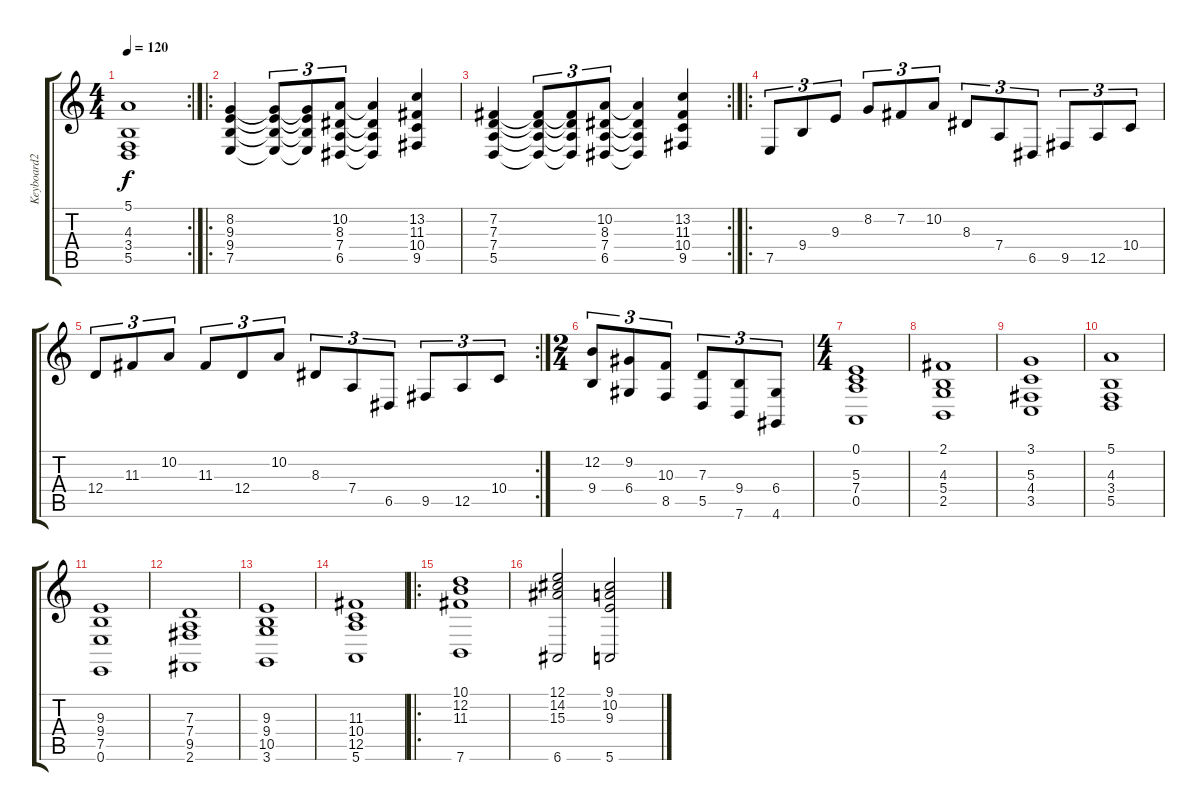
\track ("Keyboard2" "Keyboard2") {instrument stringensemble1}
\staff {score tabs}
\tuning (E4 B3 G3 D3 A2 E2) {hide}
\rc 2
\ts (4 4)
\tempo 120
\clef g2
\ks c
(5.1 4.3 3.4 5.5).1{dy f} |
\ro
(8.2 9.3 9.4 7.5).4 (8.2{t} 9.3{t} 9.4{t} 7.5{t}).8{tu (3 2)} (8.2{t} 9.3{t} 9.4{t} 7.5{t}).8{tu (3 2)} (10.2 8.3 7.4 6.5).8{tu (3 2)} (10.2{t} 8.3{t} 7.4{t} 6.5{t}).4 (13.2 11.3 10.4 9.5).4 |
\rc 2
(7.2 7.3 7.4 5.5).4 (7.2{t} 7.3{t} 7.4{t} 5.5{t}).8{tu (3 2)} (7.2{t} 7.3{t} 7.4{t} 5.5{t}).8{tu (3 2)} (10.2 8.3 7.4 6.5).8{tu (3 2)} (10.2{t} 8.3{t} 7.4{t} 6.5{t}).4 (13.2 11.3 10.4 9.5).4 |
\ro
7.5.8{tu (3 2)} 9.4.8{tu (3 2)} 9.3.8{tu (3 2)} 8.2.8{tu (3 2)} 7.2.8{tu (3 2)} 10.2.8{tu (3 2)} 8.3.8{tu (3 2)} 7.4.8{tu (3 2)} 6.5.8{tu (3 2)} 9.5.8{tu (3 2)} 12.5.8{tu (3 2)} 10.4.8{tu (3 2)} |
\rc 2
12.4.8{tu (3 2)} 11.3.8{tu (3 2)} 10.2.8{tu (3 2)} 11.3.8{tu (3 2)} 12.4.8{tu (3 2)} 10.2.8{tu (3 2)} 8.3.8{tu (3 2)} 7.4.8{tu (3 2)} 6.5.8{tu (3 2)} 9.5.8{tu (3 2)} 12.5.8{tu (3 2)} 10.4.8{tu (3 2)} |
\ts (2 4)
(12.2 9.4).8{tu (3 2)} (9.2 6.4).8{tu (3 2)} (10.3 8.5).8{tu (3 2)} (7.3 5.5).8{tu (3 2)} (9.4 7.6).8{tu (3 2)} (6.4 4.6).8{tu (3 2)} |
\ts (4 4)
(0.1 5.3 7.4 0.5).1 |
(2.1 4.3 5.4 2.5).1 |
(3.1 5.3 4.4 3.5).1 |
(5.1 4.3 3.4 5.5).1 |
(9.3 9.4 7.5 0.6).1 |
(7.3 7.4 9.5 2.6).1 |
(9.3 9.4 10.5 3.6).1 |
(11.3 10.4 12.5 5.6).1 |
\ro
(10.1 12.2 11.3 7.6).1 |
(12.1 14.2 15.3 6.6).2 (9.1 10.2 9.3 5.6).2
